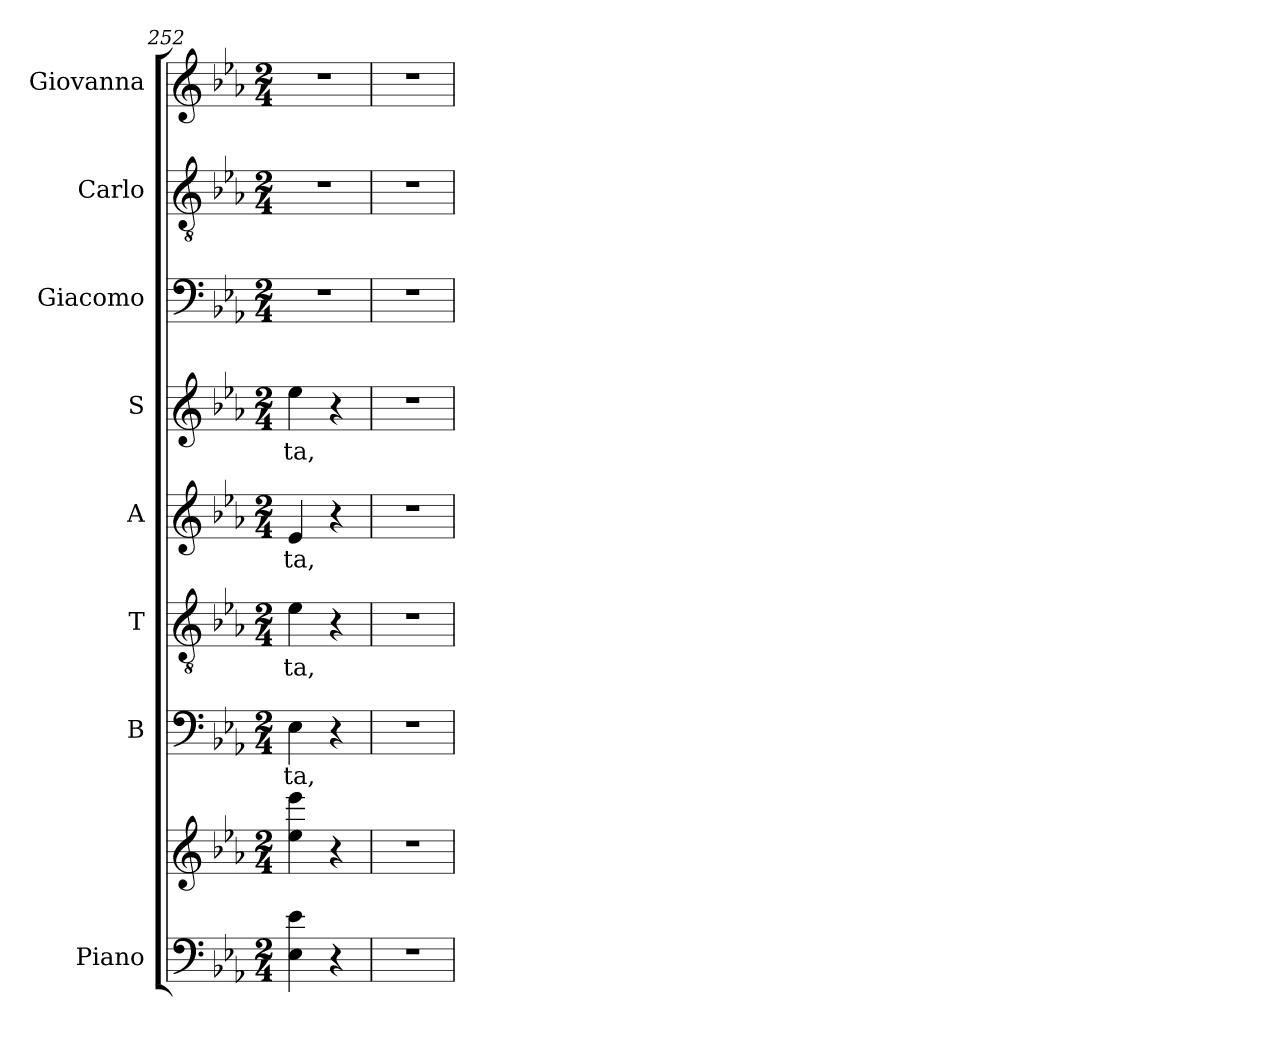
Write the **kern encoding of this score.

**kern	**kern	**kern	**text	**kern	**text	**kern	**text	**kern	**text	**kern	**kern	**kern
*part8	*part8	*part7	*part7	*part6	*part6	*part5	*part5	*part4	*part4	*part3	*part2	*part1
*staff9	*staff8	*staff7	*staff7	*staff6	*staff6	*staff5	*staff5	*staff4	*staff4	*staff3	*staff2	*staff1
*I"Piano	*	*I"B	*	*I"T	*	*I"A	*	*I"S	*	*I"Giacomo	*I"Carlo	*I"Giovanna
*I'Pno	*	*I'B	*	*I'T	*	*I'A	*	*I'S	*	*	*	*
*clefF4	*clefG2	*clefF4	*	*clefGv2	*	*clefG2	*	*clefG2	*	*clefF4	*clefGv2	*clefG2
*k[b-e-a-]	*k[b-e-a-]	*k[b-e-a-]	*	*k[b-e-a-]	*	*k[b-e-a-]	*	*k[b-e-a-]	*	*k[b-e-a-]	*k[b-e-a-]	*k[b-e-a-]
*M2/4	*M2/4	*M2/4	*	*M2/4	*	*M2/4	*	*M2/4	*	*M2/4	*M2/4	*M2/4
=252	=252	=252	=252	=252	=252	=252	=252	=252	=252	=252	=252	=252
!	!	!	!LO:LY:b	!	!LO:LY:b	!	!LO:LY:b	!	!LO:LY:b	!	!	!
4E-\ 4e-\	4ee-\ 4eee-\	4E-\	-ta,	4e-\	-ta,	4e-/	-ta,	4ee-\	-ta,	2r	2r	2r
4r	4r	4r	.	4r	.	4r	.	4r	.	.	.	.
=253	=253	=253	=253	=253	=253	=253	=253	=253	=253	=253	=253	=253
2r	2r	2r	.	2r	.	2r	.	2r	.	2r	2r	2r
=	=	=	=	=	=	=	=	=	=	=	=	=
*-	*-	*-	*-	*-	*-	*-	*-	*-	*-	*-	*-	*-
